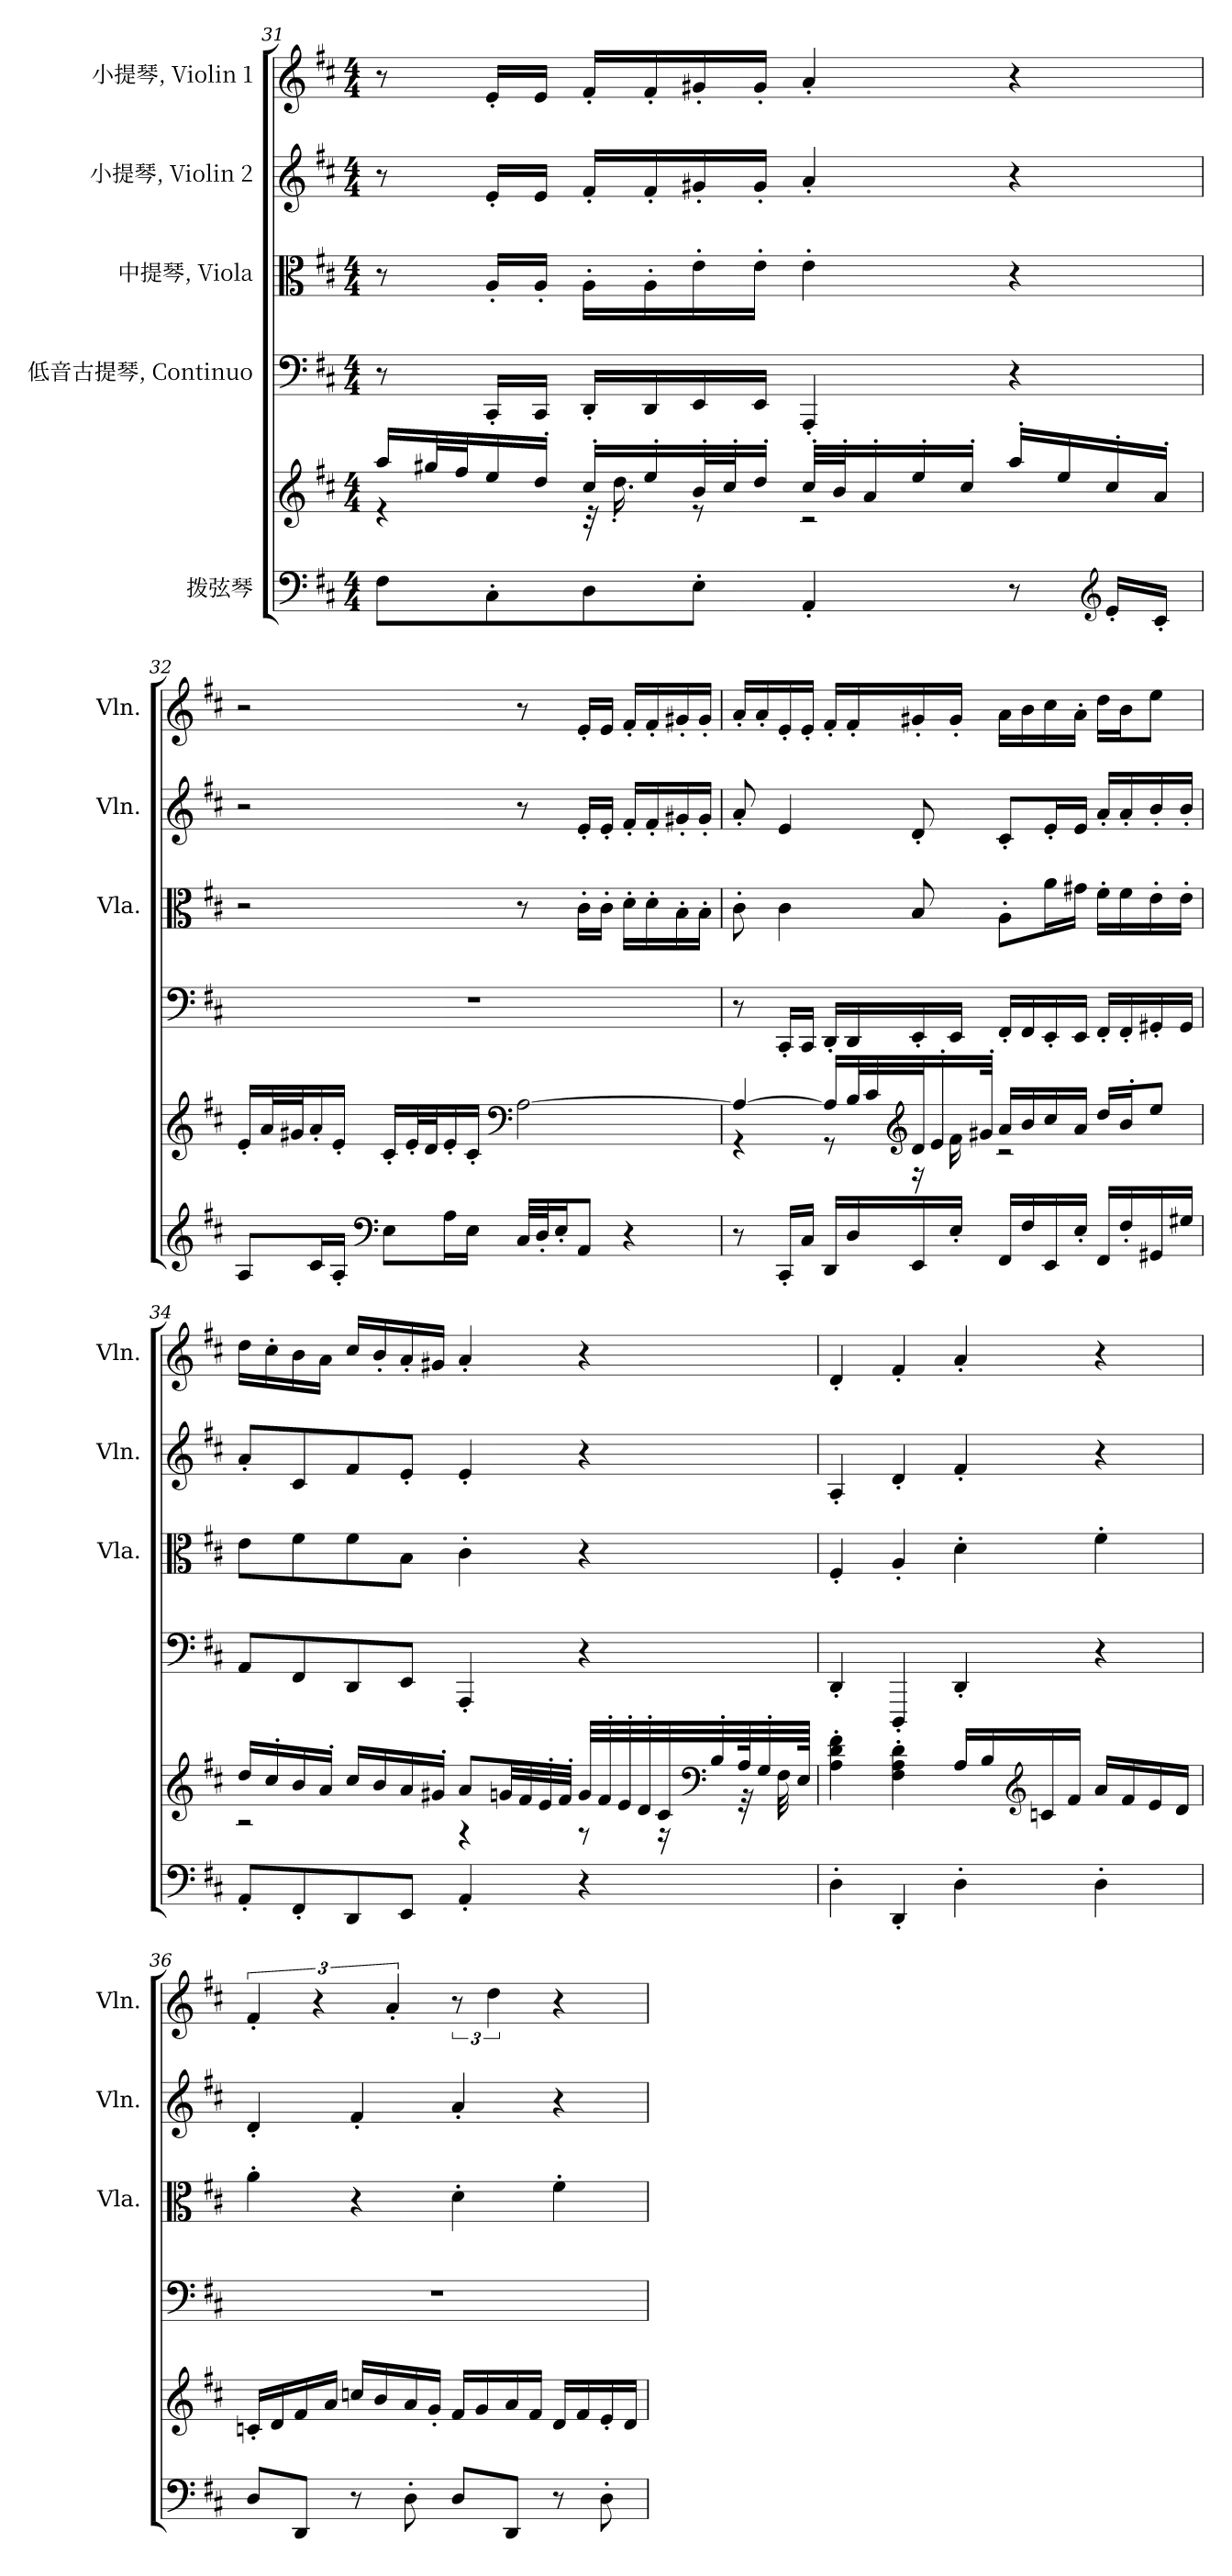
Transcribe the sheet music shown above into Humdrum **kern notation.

**kern	**kern	**kern	**kern	**kern	**kern
*part5	*part5	*part4	*part3	*part2	*part1
*staff6	*staff5	*staff4	*staff3	*staff2	*staff1
*I"拨弦琴	*	*I"低音古提琴, Continuo	*I"中提琴, Viola	*I"小提琴, Violin 2	*I"小提琴, Violin 1
*	*	*	*I'Vla.	*I'Vln.	*I'Vln.
!!LO:LB:g=z
*clefF4	*clefG2	*clefF4	*clefC3	*clefG2	*clefG2
*k[f#c#]	*k[f#c#]	*k[f#c#]	*k[f#c#]	*k[f#c#]	*k[f#c#]
*M4/4	*M4/4	*M4/4	*M4/4	*M4/4	*M4/4
=31	=31	=31	=31	=31	=31
*	*^	*	*	*	*
8F#\L	16aa/LL	4r	8r	8r	8r	8r
.	32gg#X/L	.	.	.	.	.
.	32ff#/J	.	.	.	.	.
8C#'\	16ee/	.	16CC#'/LL	16A'/LL	16e'/LL	16e'/LL
.	16dd'/JJ	.	16CC#/JJ	16A'/JJ	16e/JJ	16e/JJ
8D\	16cc#'/LL	32r	16DD'/LL	16A'\LL	16f#'/LL	16f#'/LL
.	.	16.dd'\	.	.	.	.
.	16ee'/	.	16DD/	16A'\	16f#'/	16f#'/
8E'\J	32b'/L	8r	16EE/	16e'\	16g#X'/	16g#X'/
.	32cc#'/J	.	.	.	.	.
.	16dd'/JJ	.	16EE/JJ	16e'\JJ	16g#'/JJ	16g#'/JJ
4AA'/	32cc#'/LLL	2r	4AAA'/	4e'\	4a'/	4a'/
.	32b'/J	.	.	.	.	.
.	16a'/	.	.	.	.	.
.	16ee'/	.	.	.	.	.
.	16cc#'/JJ	.	.	.	.	.
8r	16aa'/LL	.	4r	4r	4r	4r
.	16ee/	.	.	.	.	.
*clefG2	*	*	*	*	*	*
16e'/LL	16cc#'/	.	.	.	.	.
16c#'/JJ	16a'/JJ	.	.	.	.	.
*	*v	*v	*	*	*	*
!!LO:PB:g=z
=32	=32	=32	=32	=32	=32
8A/L	16e'/LL	1r	2r	2r	2r
.	32a/L	.	.	.	.
.	32g#X/J	.	.	.	.
16c#/L	16a'/	.	.	.	.
16A'/JJ	16e'/JJ	.	.	.	.
*clefF4	*	*	*	*	*
8E\L	16c#'/LL	.	.	.	.
.	32e'/L	.	.	.	.
.	32d/J	.	.	.	.
16A\L	16e'/	.	.	.	.
16E\JJ	16c#'/JJ	.	.	.	.
*	*clefF4	*	*	*	*
32C#/LLL	[2A\	.	8r	8r	8r
32D'/J	.	.	.	.	.
16E'/J	.	.	.	.	.
8AA/J	.	.	16c#'\LL	16e'/LL	16e'/LL
.	.	.	16c#'\JJ	16e'/JJ	16e/JJ
4r	.	.	16d'\LL	16f#'/LL	16f#'/LL
.	.	.	16d'\	16f#'/	16f#'/
.	.	.	16B'\	16g#X'/	16g#X'/
.	.	.	16B'\JJ	16g#'/JJ	16g#'/JJ
!!LO:LB:g=z
=33	=33	=33	=33	=33	=33
*	*^	*	*	*	*
8r	4A/_	4r	8r	8c#'\	8a'/	16a'/LL
.	.	.	.	.	.	16a'/
16CC#'/LL	.	.	16CC#'/LL	4c#\	4e/	16e'/
16C#/JJ	.	.	16CC#/JJ	.	.	16e'/JJ
16DD/LL	16A/LL]	8r	16DD'/LL	.	.	16f#'/LL
16D/	32B/L	.	16DD/	.	.	16f#'/
.	32c#/	.	.	.	.	.
*	*clefG2	*	*	*	*	*
16EE/	32d/J	16r	16EE'/	8B/	8d'/	16g#X'/
.	16e'/	.	.	.	.	.
16E'/JJ	.	16f#\	16EE/JJ	.	.	16g#'/JJ
.	32g#X'/JJk	.	.	.	.	.
16FF#/LL	16a/LL	2r	16FF#'/LL	8A'\L	8c#'/L	16a\LL
16F#/	16b/	.	16FF#/	.	.	16b\
16EE/	16cc#/	.	16EE'/	16a\L	16e'/L	16cc#\
16E'/JJ	16a/JJ	.	16EE/JJ	16g#X\JJ	16e/JJ	16a'\JJ
16FF#/LL	16dd/LL	.	16FF#'/LL	16f#'\LL	16a'/LL	16dd\LL
16F#'/	16b'/J	.	16FF#'/	16f#\	16a'/	16b\J
16GG#X/	8ee/J	.	16GG#X'/	16e'\	16b'/	8ee\J
16G#X/JJ	.	.	16GG#/JJ	16e'\JJ	16b'/JJ	.
!!LO:PB:g=z
=34	=34	=34	=34	=34	=34	=34
8AA'/L	16dd/LL	2r	8AA/L	8e\L	8a'/L	16dd\LL
.	16cc#'/	.	.	.	.	16cc#'\
8FF#'/	16b/	.	8FF#/	8f#\	8c#/	16b\
.	16a'/JJ	.	.	.	.	16a\JJ
8DD/	16cc#/LL	.	8DD/	8f#\	8f#/	16cc#/LL
.	16b/	.	.	.	.	16b'/
8EE/J	16a/	.	8EE/J	8B\J	8e'/J	16a'/
.	16g#X'/JJ	.	.	.	.	16g#X/JJ
4AA'/	8a/L	4r	4AAA'/	4c#'\	4e'/	4a'/
.	32gn/LL	.	.	.	.	.
.	32f#/	.	.	.	.	.
.	32e'/	.	.	.	.	.
.	32f#'/JJJ	.	.	.	.	.
4r	32g/LLL	8r	4r	4r	4r	4r
.	32f#'/	.	.	.	.	.
.	32e'/	.	.	.	.	.
.	32d'/	.	.	.	.	.
.	32c#/	16r	.	.	.	.
*	*clefF4	*	*	*	*	*
.	32B'/	.	.	.	.	.
.	64A/K	32r	.	.	.	.
.	32G'/	.	.	.	.	.
.	.	32F#\	.	.	.	.
.	64E/JJJk	.	.	.	.	.
*	*v	*v	*	*	*	*
=35	=35	=35	=35	=35	=35
4D'\	4A\' 4d\' 4f#\'	4DD'/	4F#'/	4A'/	4d'/
4DD'/	4F#\' 4A\' 4d\'	4DDD'/	4A'/	4d'/	4f#'/
4D'\	16A/LL	4DD'/	4d'\	4f#'/	4a'/
.	16B/	.	.	.	.
*	*clefG2	*	*	*	*
.	16cn/	.	.	.	.
.	16f#/JJ	.	.	.	.
4D'\	16a/LL	4r	4f#'\	4r	4r
.	16f#/	.	.	.	.
.	16e/	.	.	.	.
.	16d/JJ	.	.	.	.
!!LO:LB:g=z
=36	=36	=36	=36	=36	=36
8D/L	16cn'/LL	1r	4a'\	4d'/	6f#'/
.	16d/	.	.	.	.
8DD/J	16f#/	.	.	.	.
.	.	.	.	.	6r
.	16a/JJ	.	.	.	.
8r	16ccn/LL	.	4r	4f#'/	.
.	16b/	.	.	.	.
.	.	.	.	.	6a'/
8D'\	16a/	.	.	.	.
.	16g'/JJ	.	.	.	.
8D/L	16f#/LL	.	4d'\	4a'/	12r
.	16g/	.	.	.	.
.	.	.	.	.	6dd\
8DD/J	16a/	.	.	.	.
.	16f#/JJ	.	.	.	.
8r	16d/LL	.	4f#'\	4r	4r
.	16f#/	.	.	.	.
8D'\	16e'/	.	.	.	.
.	16d/JJ	.	.	.	.
=	=	=	=	=	=
*-	*-	*-	*-	*-	*-
